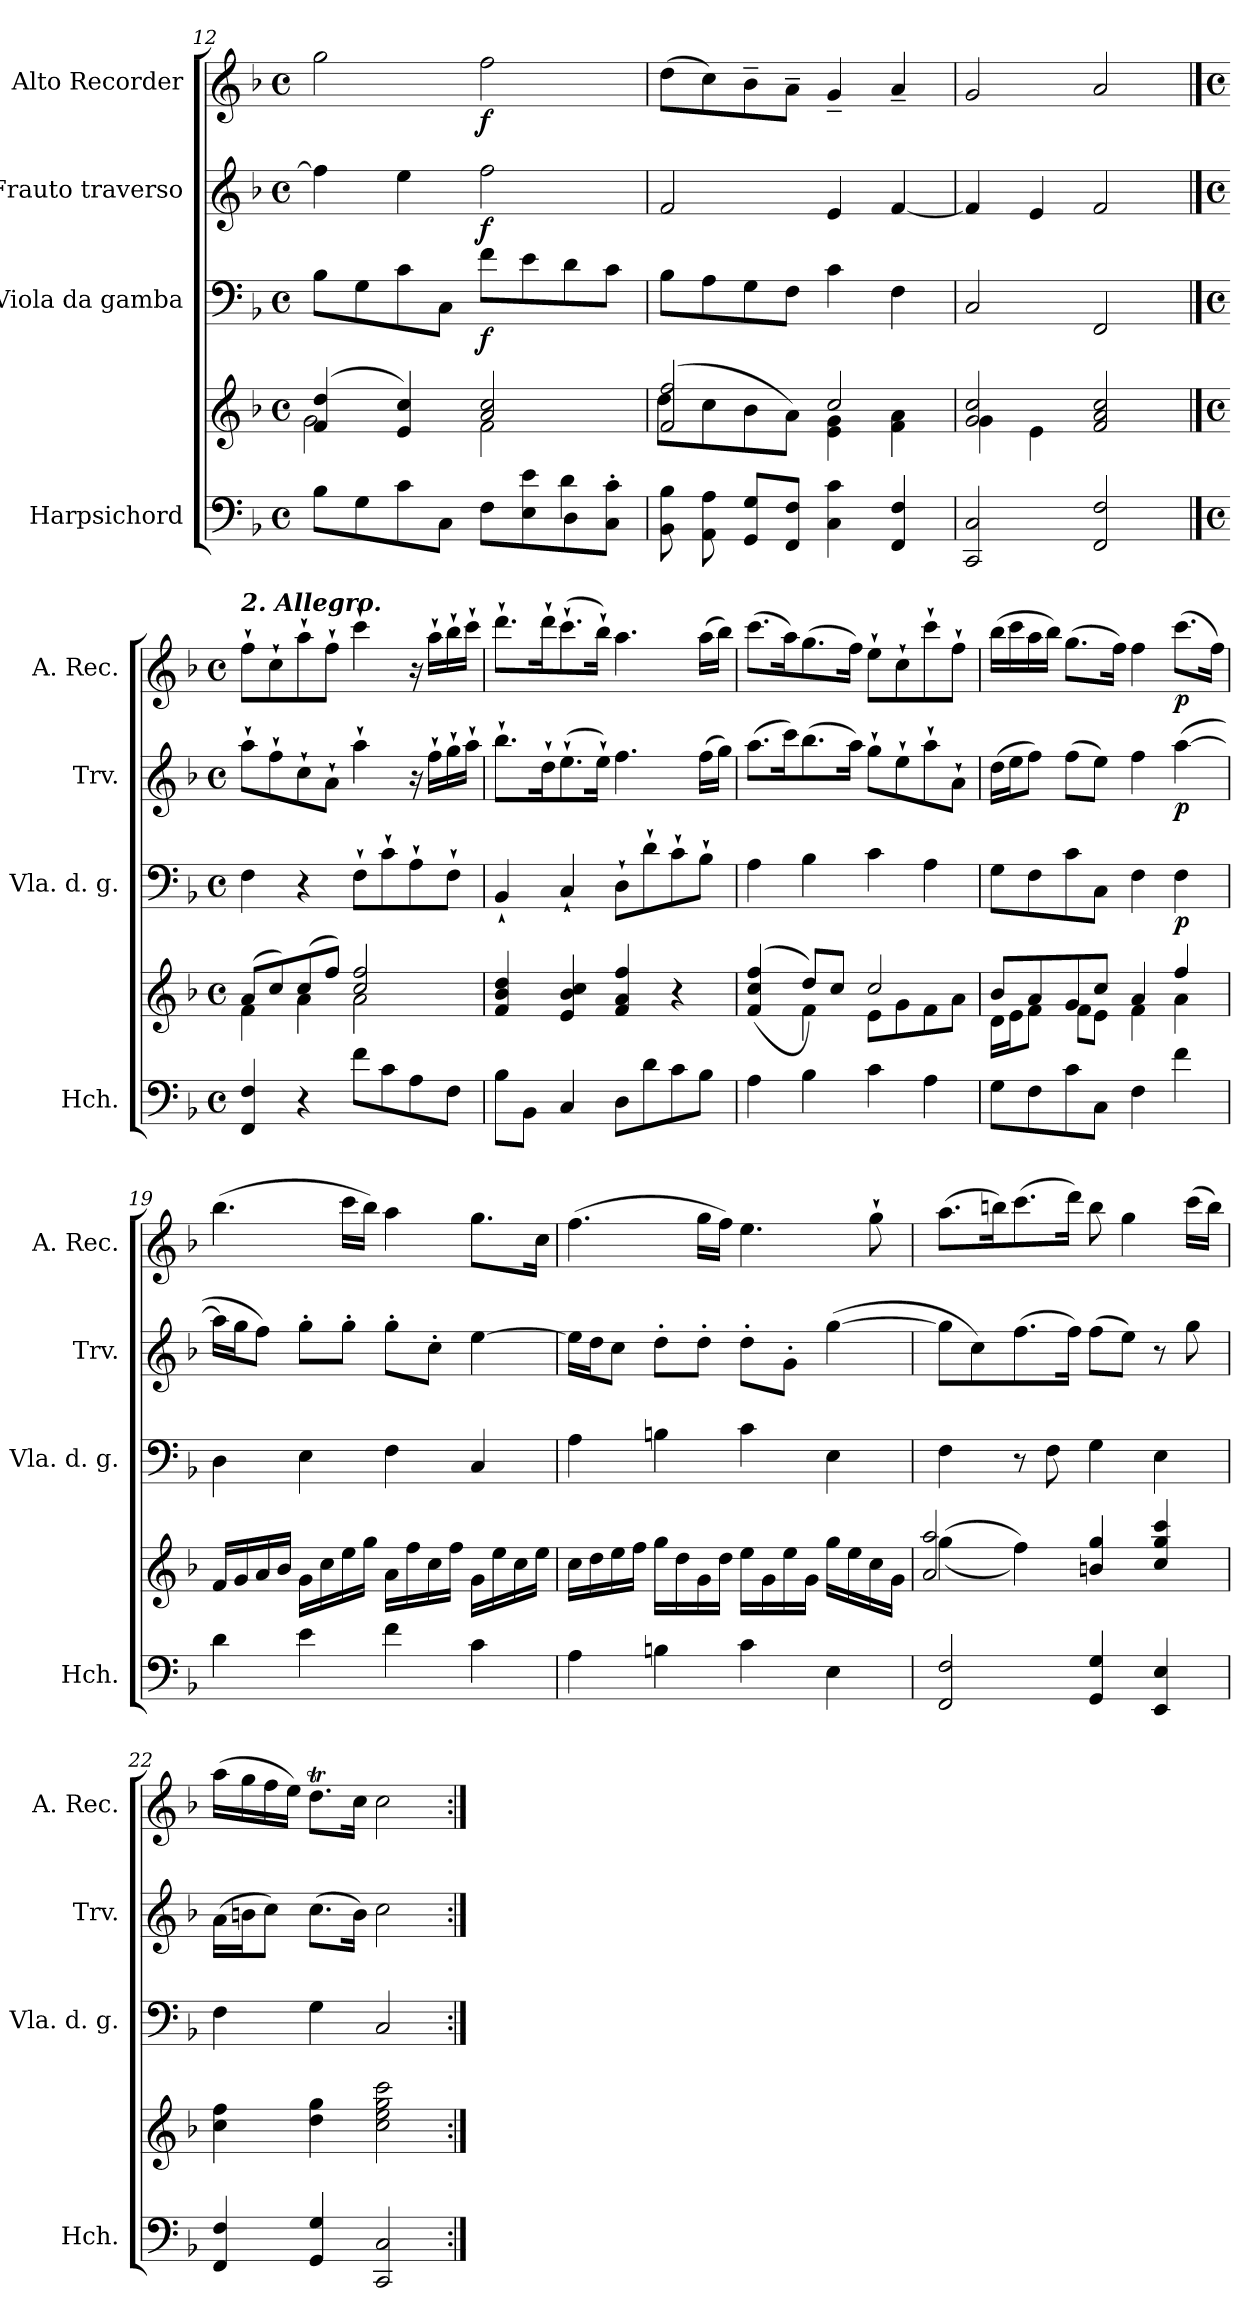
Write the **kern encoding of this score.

**kern	**kern	**kern	**dynam	**kern	**dynam	**kern	**dynam
*part4	*part4	*part3	*part3	*part2	*part2	*part1	*part1
*staff5	*staff4	*staff3	*staff3	*staff2	*staff2	*staff1	*staff1
*I"Harpsichord	*	*I"Viola da gamba	*	*I"Frauto traverso	*	*I"Alto Recorder	*
*I'Hch.	*	*I'Vla. d. g.	*	*I'Trv.	*	*I'A. Rec.	*
*clefF4	*clefG2	*clefF4	*	*clefG2	*	*clefG2	*
*k[b-]	*k[b-]	*k[b-]	*	*k[b-]	*	*k[b-]	*
*M4/4	*M4/4	*M4/4	*	*M4/4	*	*M4/4	*
*met(c)	*met(c)	*met(c)	*	*met(c)	*	*met(c)	*
=12	=12	=12	=12	=12	=12	=12	=12
*^	*^	*	*	*	*	*	*
8B-\L	2.ryy	(4f/ 4dd/	2g\	8B-\L	.	4ff\]	.	2gg\	.
8G\	.	.	.	8G\	.	.	.	.	.
8c\	.	4e/ 4cc/)	.	8c\	.	4ee\	.	.	.
8C\J	.	.	.	8C\J	.	.	.	.	.
!	!	!	!	!	!LO:DY:b	!	!LO:DY:b	!	!LO:DY:b
8F\L	.	2a/ 2cc/	2f\	8f\L	f	2ff\	f	2ff\	f
8E\ 8e\	.	.	.	8e\	.	.	.	.	.
8D\	4d\	.	.	8d\	.	.	.	.	.
8C\' 8c\'J	.	.	.	8c\J	.	.	.	.	.
*v	*v	*	*	*	*	*	*	*	*
=13	=13	=13	=13	=13	=13	=13	=13	=13
8BB-\ 8B-\	(2f/ 2ff/	8dd\L	8B-\L	.	2f/	.	(8dd\L	.
8AA\ 8A\	.	8cc\	8A\	.	.	.	8cc\)	.
8GG/ 8G/L	.	8b-\	8G\	.	.	.	8b-~\	.
8FF/ 8F/J	.	8a\J)	8F\J	.	.	.	8a~\J	.
4C\ 4c\	2cc/	4e\ 4g\	4c\	.	4e/	.	4g~/	.
4FF/ 4F/	.	4f\ 4a\	4F\	.	[4f/	.	4a~/	.
=14	=14	=14	=14	=14	=14	=14	=14	=14
2CC/ 2C/	2g/ 2cc/	4g\	2C/	.	4f/]	.	2g/	.
.	.	4e\	.	.	4e/	.	.	.
2FF/ 2F/	2f/ 2a/ 2cc/	2ryy	2FF/	.	2f/	.	2a/	.
!!LO:PB:g=z
==15	==15	==15	==15	==15	==15	==15	==15	==15
*M4/4	*M4/4	*	*M4/4	*	*M4/4	*	*M4/4	*
*met(c)	*met(c)	*	*met(c)	*	*met(c)	*	*met(c)	*
*	*	*	*	*	*	*	*MM120	*
!	!	!	!	!	!	!	!LO:TX:a:Bi:t=2. Allegro.	!
4FF/ 4F/	(8a/L	4f\	4F\	.	8aa`\L	.	8ff`\L	.
.	8cc/)	.	.	.	8ff`\	.	8cc`\	.
4r	(8cc/	4a\	4r	.	8cc`\	.	8aa`\	.
.	8ff/J)	.	.	.	8a`\J	.	8ff`\J	.
8f\L	2cc/ 2ff/	2a\	8F`\L	.	4aa`\	.	4ccc`\	.
8c\	.	.	8c`\	.	.	.	.	.
8A\	.	.	8A`\	.	16r	.	16r	.
.	.	.	.	.	16ff`\LL	.	16aa`\LL	.
8F\J	.	.	8F`\J	.	16gg`\	.	16bb-`\	.
.	.	.	.	.	16aa`\JJ	.	16ccc`\JJ	.
*	*v	*v	*	*	*	*	*	*
=16	=16	=16	=16	=16	=16	=16	=16
8B-\L	4f/ 4b-/ 4dd/	4BB-`/	.	8.bb-`\L	.	8.ddd`\L	.
8BB-\J	.	.	.	.	.	.	.
.	.	.	.	16dd`\K	.	16ddd`\K	.
4C/	4e/ 4b-/ 4cc/	4C`/	.	(8.ee`\	.	(8.ccc`\	.
.	.	.	.	16ee`\Jk)	.	16bb-`\Jk)	.
8D\L	4f/ 4a/ 4ff/	8D`\L	.	4.ff\	.	4.aa\	.
8d\	.	8d`\	.	.	.	.	.
8c\	4r	8c`\	.	.	.	.	.
8B-\J	.	8B-`\J	.	(16ff\LL	.	(16aa\LL	.
.	.	.	.	16gg\JJ)	.	16bb-\JJ)	.
=17	=17	=17	=17	=17	=17	=17	=17
*	*^	*	*	*	*	*	*
4A\	((4f/ 4cc/ 4ff/	4ryy	4A\	.	(8.aa\L	.	(8.ccc\L	.
.	.	.	.	.	16ccc\K)	.	16aa\K)	.
4B-\	8dd/L))	4f\	4B-\	.	(8.bb-\	.	(8.gg\	.
.	8cc/J	.	.	.	.	.	.	.
.	.	.	.	.	16aa\Jk)	.	16ff\Jk)	.
4c\	2cc/	8e\L	4c\	.	8gg`\L	.	8ee`\L	.
.	.	8g\	.	.	8ee`\	.	8cc`\	.
4A\	.	8f\	4A\	.	8aa`\	.	8ccc`\	.
.	.	8a\J	.	.	8a`\J	.	8ff`\J	.
=18	=18	=18	=18	=18	=18	=18	=18	=18
8G\L	8b-/L	16d\LL	8G\L	.	(16dd\LL	.	(16bb-\LL	.
.	.	16e\J	.	.	16ee\J	.	16ccc\	.
8F\	8a/	8f\J	8F\	.	8ff\J)	.	16aa\	.
.	.	.	.	.	.	.	16bb-\JJ)	.
8c\	8g/	8f\L	8c\	.	(8ff\L	.	(8.gg\L	.
8C\J	8cc/J	8e\J	8C\J	.	8ee\J)	.	.	.
.	.	.	.	.	.	.	16ff\Jk)	.
4F\	4a/	4f\	4F\	.	4ff\	.	4ff\	.
!	!	!	!	!LO:DY:b	!	!LO:DY:b	!	!LO:DY:b
4f\	4ff/	4a\	4F\	p	([4aa\	p	(8.ccc\L	p
.	.	.	.	.	.	.	16ff\Jk)	.
*	*v	*v	*	*	*	*	*	*
!!LO:LB:g=z
=19	=19	=19	=19	=19	=19	=19	=19
4d\	16f/LL	4D\	.	16aa\LL]	.	(4.bb-\	.
.	16g/	.	.	16gg\J	.	.	.
.	16a/	.	.	8ff\J)	.	.	.
.	16b-/JJ	.	.	.	.	.	.
4e\	16g\LL	4E\	.	8gg'\L	.	.	.
.	16cc\	.	.	.	.	.	.
.	16ee\	.	.	8gg'\J	.	16ccc\LL	.
.	16gg\JJ	.	.	.	.	16bb-\JJ)	.
4f\	16a\LL	4F\	.	8gg'\L	.	4aa\	.
.	16ff\	.	.	.	.	.	.
.	16cc\	.	.	8cc'\J	.	.	.
.	16ff\JJ	.	.	.	.	.	.
4c\	16g\LL	4C/	.	[4ee\	.	8.gg\L	.
.	16ee\	.	.	.	.	.	.
.	16cc\	.	.	.	.	.	.
.	16ee\JJ	.	.	.	.	16cc\Jk	.
=20	=20	=20	=20	=20	=20	=20	=20
4A\	16cc\LL	4A\	.	16ee\LL]	.	(4.ff\	.
.	16dd\	.	.	16dd\J	.	.	.
.	16ee\	.	.	8cc\J	.	.	.
.	16ff\JJ	.	.	.	.	.	.
4Bn\	16gg\LL	4Bn\	.	8dd'\L	.	.	.
.	16dd\	.	.	.	.	.	.
.	16g\	.	.	8dd'\J	.	16gg\LL	.
.	16dd\JJ	.	.	.	.	16ff\JJ)	.
4c\	16ee\LL	4c\	.	8dd'\L	.	4.ee\	.
.	16g\	.	.	.	.	.	.
.	16ee\	.	.	8g'\J	.	.	.
.	16g\JJ	.	.	.	.	.	.
4E\	16gg\LL	4E\	.	([4gg\	.	.	.
.	16ee\	.	.	.	.	.	.
.	16cc\	.	.	.	.	8gg`\	.
.	16g\JJ	.	.	.	.	.	.
=21	=21	=21	=21	=21	=21	=21	=21
*	*^	*	*	*	*	*	*
2FF/ 2F/	((4gg\	2a/ 2aa/	4F\	.	8gg\L]	.	(8.aa\L	.
.	.	.	.	.	8cc\)	.	.	.
.	.	.	.	.	.	.	16bbn\K)	.
.	4ff\))	.	8r	.	(8.ff\	.	(8.ccc\	.
.	.	.	8F\	.	.	.	.	.
.	.	.	.	.	16ff\Jk)	.	16ddd\Jk)	.
4GG/ 4G/	4bn/ 4gg/	2ryy	4G\	.	(8ff\L	.	8bb\	.
.	.	.	.	.	8ee\J)	.	4gg\	.
4EE/ 4E/	4cc/ 4gg/ 4ccc/	.	4E\	.	8r	.	.	.
.	.	.	.	.	8gg\	.	(16ccc\LL	.
.	.	.	.	.	.	.	16bb\JJ)	.
*	*v	*v	*	*	*	*	*	*
=22	=22	=22	=22	=22	=22	=22	=22
4FF/ 4F/	4cc\ 4ff\	4F\	.	(16a\LL	.	(16aa\LL	.
.	.	.	.	16bn\J	.	16gg\	.
.	.	.	.	8cc\J)	.	16ff\	.
.	.	.	.	.	.	16ee\JJ)	.
4GG/ 4G/	4dd\ 4gg\	4G\	.	(8.cc\L	.	8.ddT\L	.
.	.	.	.	16b\Jk)	.	16cc\Jk	.
2CC/ 2C/	2cc\ 2ee\ 2gg\ 2ccc\	2C/	.	2cc\	.	2cc\	.
=:|!	=:|!	=:|!	=:|!	=:|!	=:|!	=:|!	=:|!
*-	*-	*-	*-	*-	*-	*-	*-
